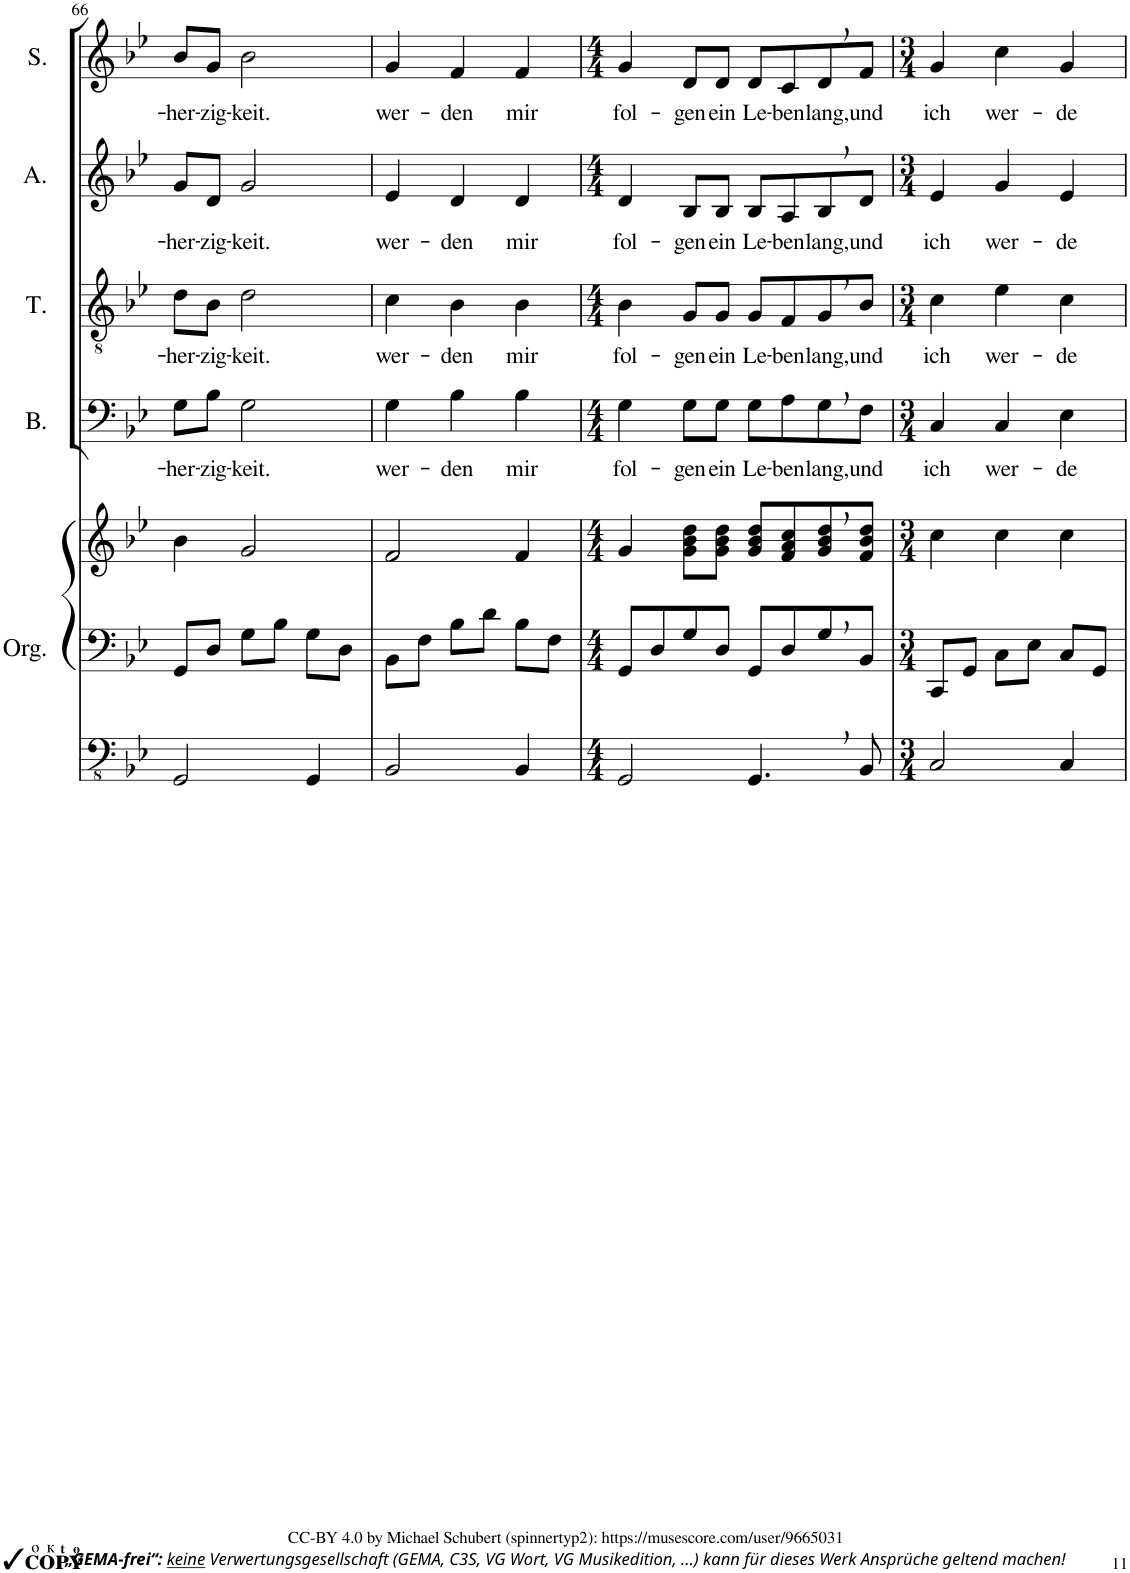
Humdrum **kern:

**kern	**kern	**kern	**kern	**text	**kern	**text	**kern	**text	**kern	**text
*part5	*part5	*part5	*part4	*part4	*part3	*part3	*part2	*part2	*part1	*part1
*staff7	*staff6	*staff5	*staff4	*staff4	*staff3	*staff3	*staff2	*staff2	*staff1	*staff1
*I"Pipe Organ	*	*	*I"Baß	*	*I"Tenor	*	*I"Alt	*	*I"Sopran	*
*I'Org.	*	*	*I'B.	*	*I'T.	*	*I'A.	*	*I'S.	*
!!LO:PB:g=z
*clefFv4	*clefF4	*clefG2	*clefF4	*	*clefGv2	*	*clefG2	*	*clefG2	*
*k[b-e-]	*k[b-e-]	*k[b-e-]	*k[b-e-]	*	*k[b-e-]	*	*k[b-e-]	*	*k[b-e-]	*
*M3/4	*M3/4	*M3/4	*M3/4	*	*M3/4	*	*M3/4	*	*M3/4	*
=66	=66	=66	=66	=66	=66	=66	=66	=66	=66	=66
!	!	!	!	!LO:LY:b	!	!LO:LY:b	!	!LO:LY:b	!	!LO:LY:b
2GGG/	8GG/L	4b-\	8G\L	-her-	8d\L	-her-	8g/L	-her-	8b-/L	-her-
!	!	!	!	!LO:LY:b	!	!LO:LY:b	!	!LO:LY:b	!	!LO:LY:b
.	8D/J	.	8B-\J	-zig-	8B-\J	-zig-	8d/J	-zig-	8g/J	-zig-
!	!	!	!	!LO:LY:b	!	!LO:LY:b	!	!LO:LY:b	!	!LO:LY:b
.	8G\L	2g/	2G\	-keit.	2d\	-keit.	2g/	-keit.	2b-\	-keit.
.	8B-\J	.	.	.	.	.	.	.	.	.
4GGG/	8G\L	.	.	.	.	.	.	.	.	.
.	8D\J	.	.	.	.	.	.	.	.	.
=67	=67	=67	=67	=67	=67	=67	=67	=67	=67	=67
!	!	!	!	!LO:LY:b	!	!LO:LY:b	!	!LO:LY:b	!	!LO:LY:b
2BBB-/	8BB-\L	2f/	4G\	wer-	4c\	wer-	4e-/	wer-	4g/	wer-
.	8F\J	.	.	.	.	.	.	.	.	.
!	!	!	!	!LO:LY:b	!	!LO:LY:b	!	!LO:LY:b	!	!LO:LY:b
.	8B-\L	.	4B-\	-den	4B-\	-den	4d/	-den	4f/	-den
.	8d\J	.	.	.	.	.	.	.	.	.
!	!	!	!	!LO:LY:b	!	!LO:LY:b	!	!LO:LY:b	!	!LO:LY:b
4BBB-/	8B-\L	4f/	4B-\	mir	4B-\	mir	4d/	mir	4f/	mir
.	8F\J	.	.	.	.	.	.	.	.	.
=68	=68	=68	=68	=68	=68	=68	=68	=68	=68	=68
*M4/4	*M4/4	*M4/4	*M4/4	*	*M4/4	*	*M4/4	*	*M4/4	*
!	!	!	!	!LO:LY:b	!	!LO:LY:b	!	!LO:LY:b	!	!LO:LY:b
2GGG/	8GG/L	4g/	4G\	fol-	4B-\	fol-	4d/	fol-	4g/	fol-
.	8D/	.	.	.	.	.	.	.	.	.
!	!	!	!	!LO:LY:b	!	!LO:LY:b	!	!LO:LY:b	!	!LO:LY:b
.	8G/	8g\ 8b-\ 8dd\L	8G\L	-gen	8G/L	-gen	8B-/L	-gen	8d/L	-gen
!	!	!	!	!LO:LY:b	!	!LO:LY:b	!	!LO:LY:b	!	!LO:LY:b
.	8D/J	8g\ 8b-\ 8dd\J	8G\J	ein	8G/J	ein	8B-/J	ein	8d/J	ein
!	!	!	!	!LO:LY:b	!	!LO:LY:b	!	!LO:LY:b	!	!LO:LY:b
4.GGG,/	8GG/L	8g/ 8b-/ 8dd/L	8G\L	Le-	8G/L	Le-	8B-/L	Le-	8d/L	Le-
!	!	!	!	!LO:LY:b	!	!LO:LY:b	!	!LO:LY:b	!	!LO:LY:b
.	8D/	8f/ 8a/ 8cc/	8A\	-ben	8F/	-ben	8A/	-ben	8c/	-ben
!	!	!	!	!LO:LY:b	!	!LO:LY:b	!	!LO:LY:b	!	!LO:LY:b
.	8G,/	8g/, 8b-/, 8dd/,	8G,\	lang,	8G,/	lang,	8B-,/	lang,	8d,/	lang,
!	!	!	!	!LO:LY:b	!	!LO:LY:b	!	!LO:LY:b	!	!LO:LY:b
8BBB-/	8BB-/J	8f/ 8b-/ 8dd/J	8F\J	und	8B-/J	und	8d/J	und	8f/J	und
=69	=69	=69	=69	=69	=69	=69	=69	=69	=69	=69
*M3/4	*M3/4	*M3/4	*M3/4	*	*M3/4	*	*M3/4	*	*M3/4	*
!	!	!	!	!LO:LY:b	!	!LO:LY:b	!	!LO:LY:b	!	!LO:LY:b
2CC/	8CC/L	4cc\	4C/	ich	4c\	ich	4e-/	ich	4g/	ich
.	8GG/J	.	.	.	.	.	.	.	.	.
!	!	!	!	!LO:LY:b	!	!LO:LY:b	!	!LO:LY:b	!	!LO:LY:b
.	8C\L	4cc\	4C/	wer-	4e-\	wer-	4g/	wer-	4cc\	wer-
.	8E-\J	.	.	.	.	.	.	.	.	.
!	!	!	!	!LO:LY:b	!	!LO:LY:b	!	!LO:LY:b	!	!LO:LY:b
4CC/	8C/L	4cc\	4E-\	-de	4c\	-de	4e-/	-de	4g/	-de
.	8GG/J	.	.	.	.	.	.	.	.	.
=	=	=	=	=	=	=	=	=	=	=
*-	*-	*-	*-	*-	*-	*-	*-	*-	*-	*-
